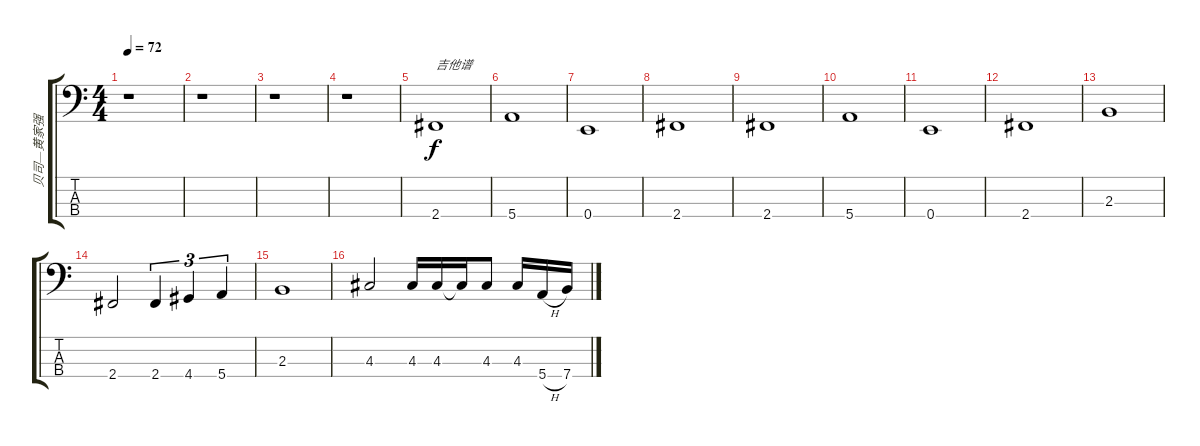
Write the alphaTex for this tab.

\track ("贝司—黄家强" "贝司—黄家强") {instrument electricbassfinger}
\staff {score tabs}
\tuning (G2 D2 A1 E1) {hide}
\ts (4 4)
\tempo 72
\clef f4
\ks c
r.1{dy f instrument electricbassfinger} |
r.1 |
r.1 |
r.1 |
2.4.1{txt "吉他谱"} |
5.4.1 |
0.4.1 |
2.4.1 |
2.4.1 |
5.4.1 |
0.4.1 |
2.4.1 |
2.3.1 |
2.4.2 2.4.4{tu (3 2)} 4.4.4{tu (3 2)} 5.4.4{tu (3 2)} |
2.3.1 |
4.3.2 4.3.16 4.3.16 4.3{t}.16 4.3.8 4.3.16 5.4{h}.16 7.4.16
